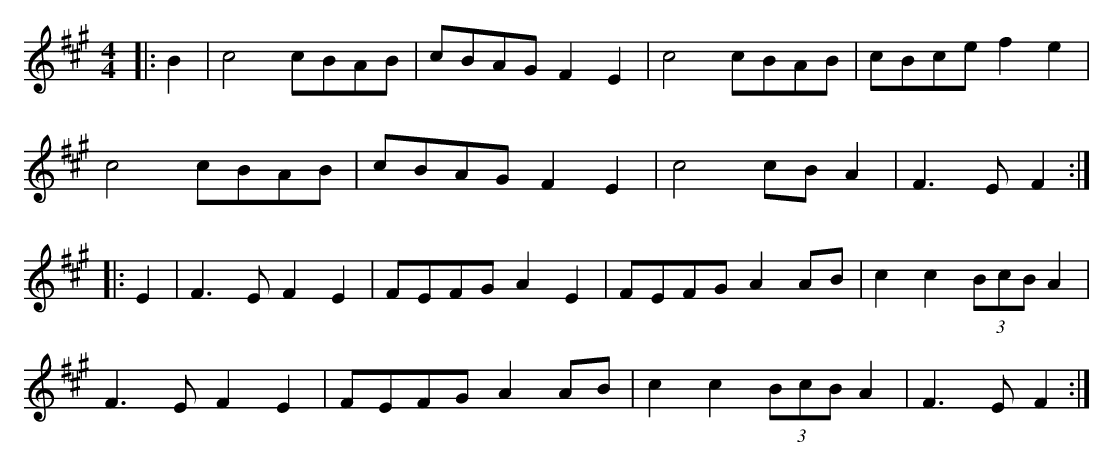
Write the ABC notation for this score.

X:1
M:4/4
K:A
|:B2|c4 cBAB|cBAG F2E2|c4 cBAB|cBce f2e2|
c4 cBAB|cBAG F2E2|c4 cB A2|F3 E F2:|
|:E2|F3 E F2E2|FEFG A2E2|FEFG A2 AB|c2c2(3BcBA2|
F3 E F2E2|FEFG A2 AB|c2c2 (3BcBA2|F3 E F2:|
